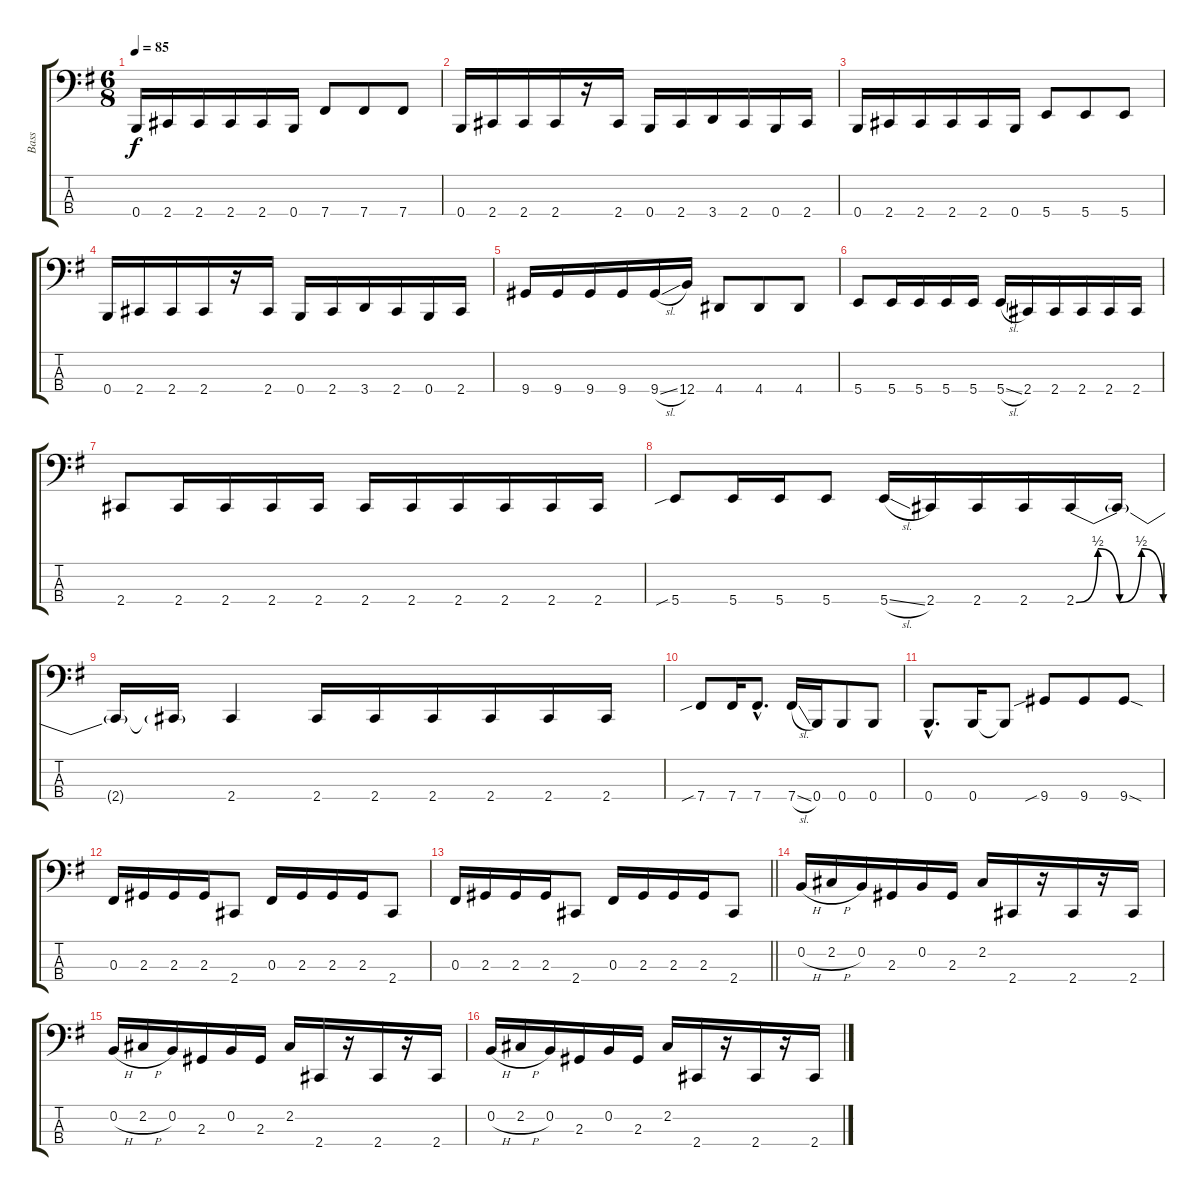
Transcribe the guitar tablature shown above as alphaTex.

\track ("Bass" "Bass") {instrument electricbassfinger}
\staff {score tabs}
\tuning (E2 B1 Gb1 B0) {hide}
\ts (6 8)
\tempo 85
\clef f4
\ks eminor
0.4.16{dy f} 2.4.16 2.4.16 2.4.16 2.4.16 0.4.16 7.4.8 7.4.8 7.4.8 |
0.4.16 2.4.16 2.4.16 2.4.16 r.16 2.4.16 0.4.16 2.4.16 3.4.16 2.4.16 0.4.16 2.4.16 |
0.4.16 2.4.16 2.4.16 2.4.16 2.4.16 0.4.16 5.4.8 5.4.8 5.4.8 |
0.4.16 2.4.16 2.4.16 2.4.16 r.16 2.4.16 0.4.16 2.4.16 3.4.16 2.4.16 0.4.16 2.4.16 |
9.4.16 9.4.16 9.4.16 9.4.16 9.4{sl}.16 12.4.16 4.4.8 4.4.8 4.4.8 |
5.4.8 5.4.16 5.4.16 5.4.16 5.4.16 5.4{sl}.16 2.4.16 2.4.16 2.4.16 2.4.16 2.4.16 |
2.4.8 2.4.16 2.4.16 2.4.16 2.4.16 2.4.16 2.4.16 2.4.16 2.4.16 2.4.16 2.4.16 |
5.4{sib}.8 5.4.16 5.4.16 5.4.8 5.4{sl}.16 2.4.16 2.4.16 2.4.16 2.4{be (custom 0 0 15 2 30 0 45 2 60 0)}.16 2.4{t}.16 |
2.4{t}.16 2.4{t}.16 2.4.4 2.4.16 2.4.16 2.4.16 2.4.16 2.4.16 2.4.16 |
7.4{sib}.8 7.4.16 7.4{hac}.8{d} 7.4{sl}.16 0.4.16 0.4.8 0.4.8 |
0.4{hac}.8{d} 0.4.16 0.4{t}.8 9.4{sib}.8 9.4.8 9.4{sod}.8 |
0.3.16 2.3.16 2.3.16 2.3.16 2.4.8 0.3.16 2.3.16 2.3.16 2.3.16 2.4.8 |
\barLineRight lightlight
0.3.16 2.3.16 2.3.16 2.3.16 2.4.8 0.3.16 2.3.16 2.3.16 2.3.16 2.4.8 |
0.2{h}.16 2.2{h}.16 0.2.16 2.3.16 0.2.16 2.3.16 2.2.16 2.4.16 r.16 2.4.16 r.16 2.4.16 |
0.2{h}.16 2.2{h}.16 0.2.16 2.3.16 0.2.16 2.3.16 2.2.16 2.4.16 r.16 2.4.16 r.16 2.4.16 |
0.2{h}.16 2.2{h}.16 0.2.16 2.3.16 0.2.16 2.3.16 2.2.16 2.4.16 r.16 2.4.16 r.16 2.4.16
